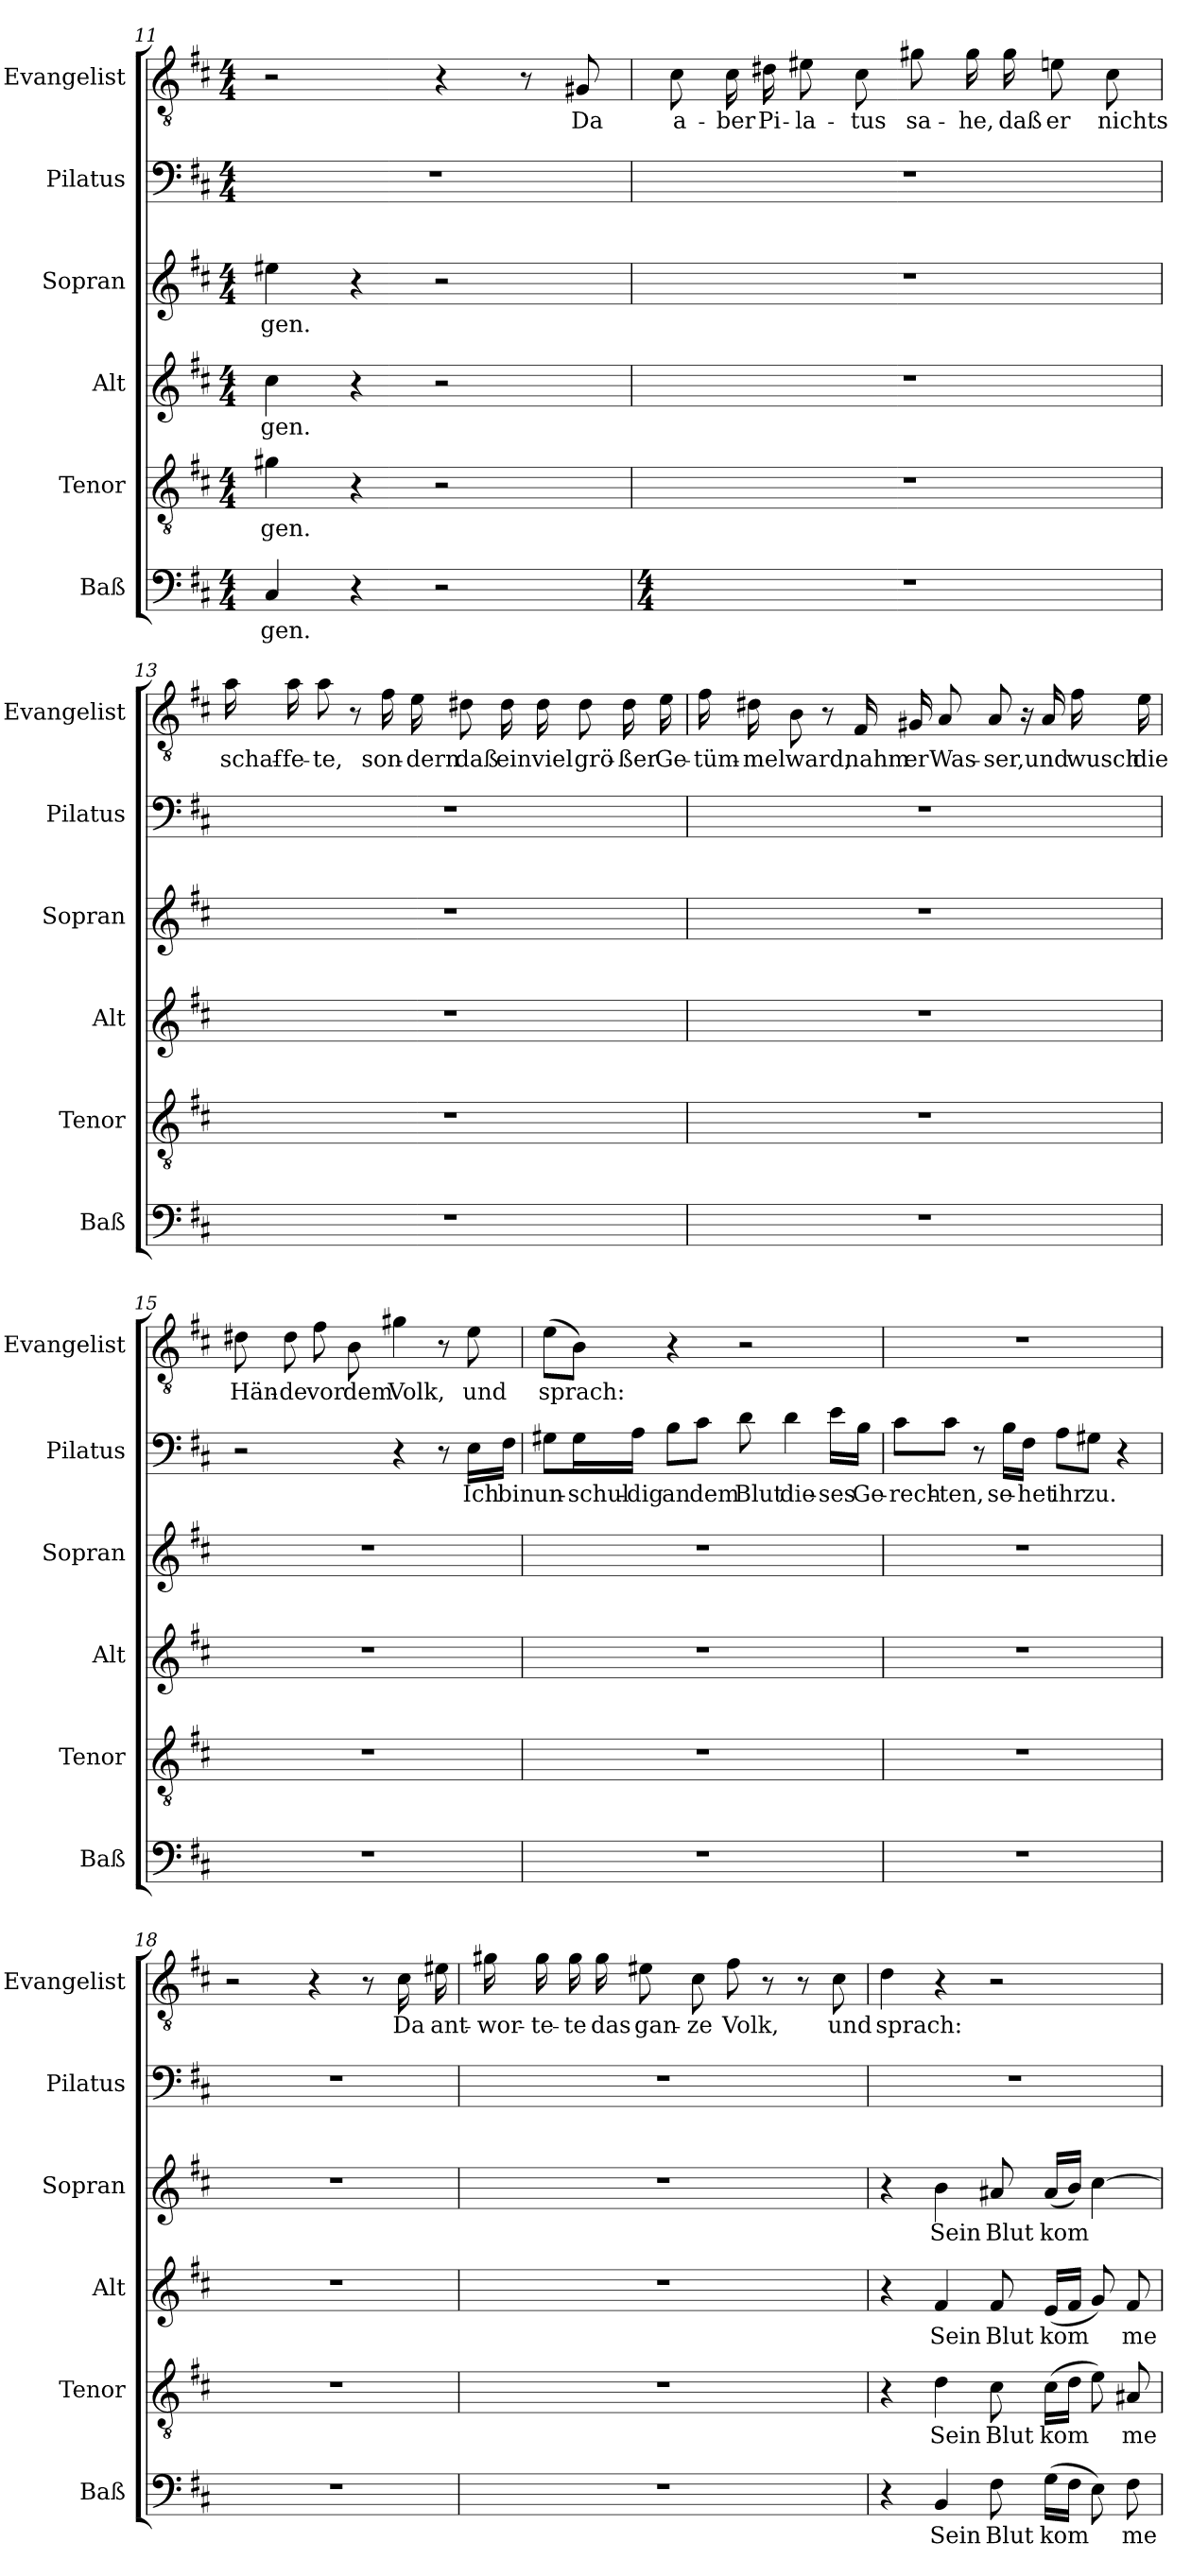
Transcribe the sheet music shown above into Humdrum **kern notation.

**kern	**text	**kern	**text	**kern	**text	**kern	**text	**kern	**text	**kern	**text
*part6	*part6	*part5	*part5	*part4	*part4	*part3	*part3	*part2	*part2	*part1	*part1
*staff6	*staff6	*staff5	*staff5	*staff4	*staff4	*staff3	*staff3	*staff2	*staff2	*staff1	*staff1
*I"Baß	*	*I"Tenor	*	*I"Alt	*	*I"Sopran	*	*I"Pilatus	*	*I"Evangelist	*
*I'Baß	*	*I'Tenor	*	*I'Alt	*	*I'Sopran	*	*I'Pilatus	*	*I'Evangelist	*
*clefF4	*	*clefGv2	*	*clefG2	*	*clefG2	*	*clefF4	*	*clefGv2	*
*k[f#c#]	*	*k[f#c#]	*	*k[f#c#]	*	*k[f#c#]	*	*k[f#c#]	*	*k[f#c#]	*
*D:	*	*D:	*	*D:	*	*D:	*	*D:	*	*D:	*
*M4/4	*	*M4/4	*	*M4/4	*	*M4/4	*	*M4/4	*	*M4/4	*
=11	=11	=11	=11	=11	=11	=11	=11	=11	=11	=11	=11
!	!LO:LY:b	!	!LO:LY:b	!	!LO:LY:b	!	!LO:LY:b	!	!	!	!
4C#/	-gen.	4g#X\	-gen.	4cc#\	-gen.	4ee#X\	-gen.	1r	.	2r	.
4r	.	4r	.	4r	.	4r	.	.	.	.	.
2r	.	2r	.	2r	.	2r	.	.	.	4r	.
.	.	.	.	.	.	.	.	.	.	8r	.
!	!	!	!	!	!	!	!	!	!	!	!LO:LY:b
.	.	.	.	.	.	.	.	.	.	8G#X/	Da
!!LO:PB:g=z
=12	=12	=12	=12	=12	=12	=12	=12	=12	=12	=12	=12
*M4/4	*	*	*	*	*	*	*	*	*	*	*
!	!	!	!	!	!	!	!	!	!	!	!LO:LY:b
1r	.	1r	.	1r	.	1r	.	1r	.	8c#\	a-
!	!	!	!	!	!	!	!	!	!	!	!LO:LY:b
.	.	.	.	.	.	.	.	.	.	16c#\	-ber
!	!	!	!	!	!	!	!	!	!	!	!LO:LY:b
.	.	.	.	.	.	.	.	.	.	16d#X\	Pi-
!	!	!	!	!	!	!	!	!	!	!	!LO:LY:b
.	.	.	.	.	.	.	.	.	.	8e#X\	-la-
!	!	!	!	!	!	!	!	!	!	!	!LO:LY:b
.	.	.	.	.	.	.	.	.	.	8c#\	-tus
!	!	!	!	!	!	!	!	!	!	!	!LO:LY:b
.	.	.	.	.	.	.	.	.	.	8g#X\	sa-
!	!	!	!	!	!	!	!	!	!	!	!LO:LY:b
.	.	.	.	.	.	.	.	.	.	16g#\	-he,
!	!	!	!	!	!	!	!	!	!	!	!LO:LY:b
.	.	.	.	.	.	.	.	.	.	16g#\	daß
!	!	!	!	!	!	!	!	!	!	!	!LO:LY:b
.	.	.	.	.	.	.	.	.	.	8en\	er
!	!	!	!	!	!	!	!	!	!	!	!LO:LY:b
.	.	.	.	.	.	.	.	.	.	8c#\	nichts
=13	=13	=13	=13	=13	=13	=13	=13	=13	=13	=13	=13
!	!	!	!	!	!	!	!	!	!	!	!LO:LY:b
1r	.	1r	.	1r	.	1r	.	1r	.	16a\	schaf-
!	!	!	!	!	!	!	!	!	!	!	!LO:LY:b
.	.	.	.	.	.	.	.	.	.	16a\	-fe-
!	!	!	!	!	!	!	!	!	!	!	!LO:LY:b
.	.	.	.	.	.	.	.	.	.	8a\	-te,
.	.	.	.	.	.	.	.	.	.	8r	.
!	!	!	!	!	!	!	!	!	!	!	!LO:LY:b
.	.	.	.	.	.	.	.	.	.	16f#\	son-
!	!	!	!	!	!	!	!	!	!	!	!LO:LY:b
.	.	.	.	.	.	.	.	.	.	16e\	-dern
!	!	!	!	!	!	!	!	!	!	!	!LO:LY:b
.	.	.	.	.	.	.	.	.	.	8d#X\	daß
!	!	!	!	!	!	!	!	!	!	!	!LO:LY:b
.	.	.	.	.	.	.	.	.	.	16d#\	ein
!	!	!	!	!	!	!	!	!	!	!	!LO:LY:b
.	.	.	.	.	.	.	.	.	.	16d#\	viel
!	!	!	!	!	!	!	!	!	!	!	!LO:LY:b
.	.	.	.	.	.	.	.	.	.	8d#\	grö-
!	!	!	!	!	!	!	!	!	!	!	!LO:LY:b
.	.	.	.	.	.	.	.	.	.	16d#\	-ßer
!	!	!	!	!	!	!	!	!	!	!	!LO:LY:b
.	.	.	.	.	.	.	.	.	.	16e\	Ge-
!!LO:LB:g=z
=14	=14	=14	=14	=14	=14	=14	=14	=14	=14	=14	=14
!	!	!	!	!	!	!	!	!	!	!	!LO:LY:b
1r	.	1r	.	1r	.	1r	.	1r	.	16f#\	-tüm-
!	!	!	!	!	!	!	!	!	!	!	!LO:LY:b
.	.	.	.	.	.	.	.	.	.	16d#X\	-mel
!	!	!	!	!	!	!	!	!	!	!	!LO:LY:b
.	.	.	.	.	.	.	.	.	.	8B\	ward,
.	.	.	.	.	.	.	.	.	.	8r	.
!	!	!	!	!	!	!	!	!	!	!	!LO:LY:b
.	.	.	.	.	.	.	.	.	.	16F#/	nahm
!	!	!	!	!	!	!	!	!	!	!	!LO:LY:b
.	.	.	.	.	.	.	.	.	.	16G#X/	er
!	!	!	!	!	!	!	!	!	!	!	!LO:LY:b
.	.	.	.	.	.	.	.	.	.	8A/	Was-
!	!	!	!	!	!	!	!	!	!	!	!LO:LY:b
.	.	.	.	.	.	.	.	.	.	8A/	-ser,
.	.	.	.	.	.	.	.	.	.	16r	.
!	!	!	!	!	!	!	!	!	!	!	!LO:LY:b
.	.	.	.	.	.	.	.	.	.	16A/	und
!	!	!	!	!	!	!	!	!	!	!	!LO:LY:b
.	.	.	.	.	.	.	.	.	.	16f#\	wusch
!	!	!	!	!	!	!	!	!	!	!	!LO:LY:b
.	.	.	.	.	.	.	.	.	.	16e\	die
=15	=15	=15	=15	=15	=15	=15	=15	=15	=15	=15	=15
!	!	!	!	!	!	!	!	!	!	!	!LO:LY:b
1r	.	1r	.	1r	.	1r	.	2r	.	8d#X\	Hän-
!	!	!	!	!	!	!	!	!	!	!	!LO:LY:b
.	.	.	.	.	.	.	.	.	.	8d#\	-de
!	!	!	!	!	!	!	!	!	!	!	!LO:LY:b
.	.	.	.	.	.	.	.	.	.	8f#\	vor
!	!	!	!	!	!	!	!	!	!	!	!LO:LY:b
.	.	.	.	.	.	.	.	.	.	8B\	dem
!	!	!	!	!	!	!	!	!	!	!	!LO:LY:b
.	.	.	.	.	.	.	.	4r	.	4g#X\	Volk,
.	.	.	.	.	.	.	.	8r	.	8r	.
!	!	!	!	!	!	!	!	!	!LO:LY:b	!	!LO:LY:b
.	.	.	.	.	.	.	.	16E\LL	Ich	8e\	und
!	!	!	!	!	!	!	!	!	!LO:LY:b	!	!
.	.	.	.	.	.	.	.	16F#\JJ	bin	.	.
=16	=16	=16	=16	=16	=16	=16	=16	=16	=16	=16	=16
!	!	!	!	!	!	!	!	!	!LO:LY:b	!	!LO:LY:b
1r	.	1r	.	1r	.	1r	.	8G#X\L	un-	(>8e\L	sprach:
!	!	!	!	!	!	!	!	!	!LO:LY:b	!	!
.	.	.	.	.	.	.	.	16G#\L	-schul-	8B\J)	.
!	!	!	!	!	!	!	!	!	!LO:LY:b	!	!
.	.	.	.	.	.	.	.	16A\JJ	-dig	.	.
!	!	!	!	!	!	!	!	!	!LO:LY:b	!	!
.	.	.	.	.	.	.	.	8B\L	an	4r	.
!	!	!	!	!	!	!	!	!	!LO:LY:b	!	!
.	.	.	.	.	.	.	.	8c#\J	dem	.	.
!	!	!	!	!	!	!	!	!	!LO:LY:b	!	!
.	.	.	.	.	.	.	.	8d\	Blut	2r	.
!	!	!	!	!	!	!	!	!	!LO:LY:b	!	!
.	.	.	.	.	.	.	.	4d\	die-	.	.
!	!	!	!	!	!	!	!	!	!LO:LY:b	!	!
.	.	.	.	.	.	.	.	16e\LL	-ses	.	.
!	!	!	!	!	!	!	!	!	!LO:LY:b	!	!
.	.	.	.	.	.	.	.	16B\JJ	Ge-	.	.
!!LO:LB:g=z
=17	=17	=17	=17	=17	=17	=17	=17	=17	=17	=17	=17
!	!	!	!	!	!	!	!	!	!LO:LY:b	!	!
1r	.	1r	.	1r	.	1r	.	8c#\L	-rech-	1r	.
!	!	!	!	!	!	!	!	!	!LO:LY:b	!	!
.	.	.	.	.	.	.	.	8c#\J	-ten,	.	.
.	.	.	.	.	.	.	.	8r	.	.	.
!	!	!	!	!	!	!	!	!	!LO:LY:b	!	!
.	.	.	.	.	.	.	.	16B\LL	se-	.	.
!	!	!	!	!	!	!	!	!	!LO:LY:b	!	!
.	.	.	.	.	.	.	.	16F#\JJ	-het	.	.
!	!	!	!	!	!	!	!	!	!LO:LY:b	!	!
.	.	.	.	.	.	.	.	8A\L	ihr	.	.
!	!	!	!	!	!	!	!	!	!LO:LY:b	!	!
.	.	.	.	.	.	.	.	8G#X\J	zu.	.	.
.	.	.	.	.	.	.	.	4r	.	.	.
=18	=18	=18	=18	=18	=18	=18	=18	=18	=18	=18	=18
1r	.	1r	.	1r	.	1r	.	1r	.	2r	.
.	.	.	.	.	.	.	.	.	.	4r	.
.	.	.	.	.	.	.	.	.	.	8r	.
!	!	!	!	!	!	!	!	!	!	!	!LO:LY:b
.	.	.	.	.	.	.	.	.	.	16c#\	Da
!	!	!	!	!	!	!	!	!	!	!	!LO:LY:b
.	.	.	.	.	.	.	.	.	.	16e#X\	ant-
=19	=19	=19	=19	=19	=19	=19	=19	=19	=19	=19	=19
!	!	!	!	!	!	!	!	!	!	!	!LO:LY:b
1r	.	1r	.	1r	.	1r	.	1r	.	16g#X\	-wor-
!	!	!	!	!	!	!	!	!	!	!	!LO:LY:b
.	.	.	.	.	.	.	.	.	.	16g#\	-te-
!	!	!	!	!	!	!	!	!	!	!	!LO:LY:b
.	.	.	.	.	.	.	.	.	.	16g#\	-te
!	!	!	!	!	!	!	!	!	!	!	!LO:LY:b
.	.	.	.	.	.	.	.	.	.	16g#\	das
!	!	!	!	!	!	!	!	!	!	!	!LO:LY:b
.	.	.	.	.	.	.	.	.	.	8e#X\	gan-
!	!	!	!	!	!	!	!	!	!	!	!LO:LY:b
.	.	.	.	.	.	.	.	.	.	8c#\	-ze
!	!	!	!	!	!	!	!	!	!	!	!LO:LY:b
.	.	.	.	.	.	.	.	.	.	8f#\	Volk,
.	.	.	.	.	.	.	.	.	.	8r	.
.	.	.	.	.	.	.	.	.	.	8r	.
!	!	!	!	!	!	!	!	!	!	!	!LO:LY:b
.	.	.	.	.	.	.	.	.	.	8c#\	und
!!LO:LB:g=z
=20	=20	=20	=20	=20	=20	=20	=20	=20	=20	=20	=20
!	!	!	!	!	!	!	!	!	!	!	!LO:LY:b
4r	.	4r	.	4r	.	4r	.	1r	.	4d\	sprach:
!	!LO:LY:b	!	!LO:LY:b	!	!LO:LY:b	!	!LO:LY:b	!	!	!	!
4BB/	Sein	4d\	Sein	4f#/	Sein	4b\	Sein	.	.	4r	.
!	!LO:LY:b	!	!LO:LY:b	!	!LO:LY:b	!	!LO:LY:b	!	!	!	!
8F#\	Blut	8c#\	Blut	8f#/	Blut	8a#X/	Blut	.	.	2r	.
!	!LO:LY:b	!	!LO:LY:b	!	!LO:LY:b	!	!LO:LY:b	!	!	!	!
(>16G\LL	kom	(>16c#\LL	kom	(<16e/LL	kom	(<16a#/LL	kom	.	.	.	.
16F#\JJ	.	16d\JJ	.	16f#/JJ	.	16b/JJ)	.	.	.	.	.
8E\)	.	8e\)	.	8g/)	.	[4cc#\	.	.	.	.	.
!	!LO:LY:b	!	!LO:LY:b	!	!LO:LY:b	!	!	!	!	!	!
8F#\	me	8A#X/	me	8f#/	me	.	.	.	.	.	.
=	=	=	=	=	=	=	=	=	=	=	=
*-	*-	*-	*-	*-	*-	*-	*-	*-	*-	*-	*-
